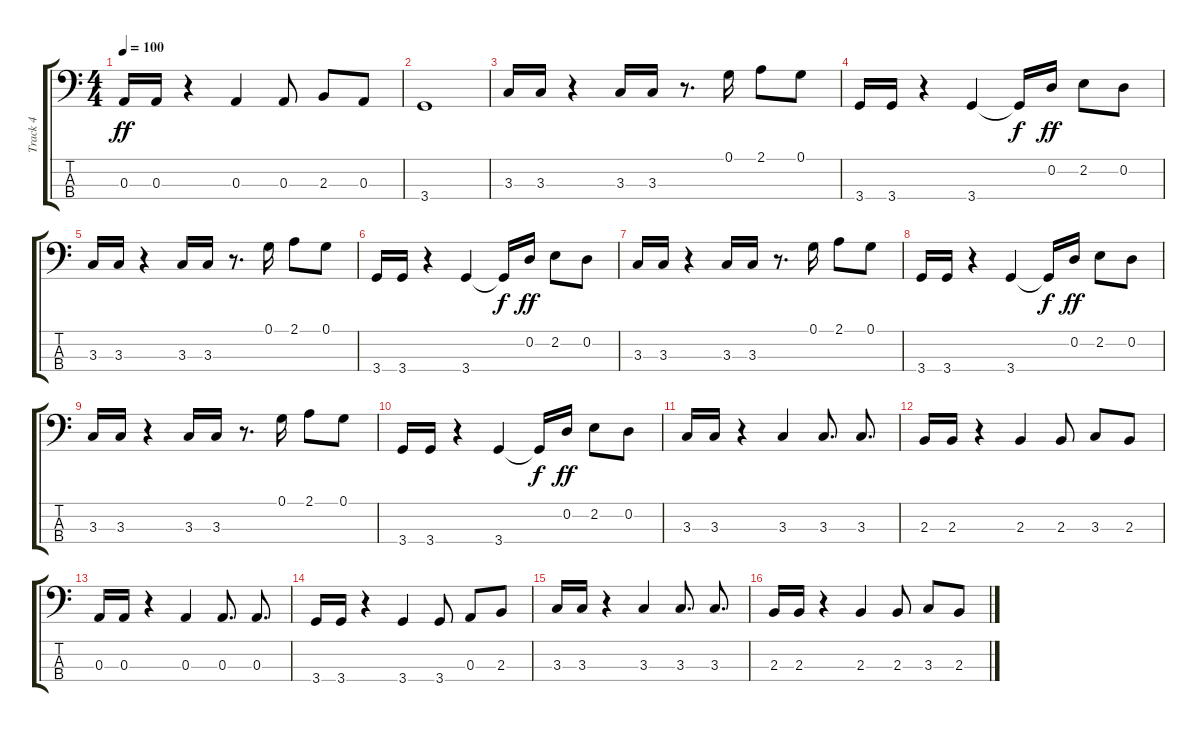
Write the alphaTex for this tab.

\track ("Track 4" "Track 4") {instrument electricbasspick}
\staff {score tabs}
\tuning (G2 D2 A1 E1) {hide}
\ts (4 4)
\tempo 100
\clef f4
\ks c
0.3.16{dy ff} 0.3.16 r.4 0.3.4 0.3.8 2.3.8 0.3.8 |
3.4.1 |
3.3.16 3.3.16 r.4 3.3.16 3.3.16 r.8{d} 0.1.16 2.1.8 0.1.8 |
3.4.16 3.4.16 r.4 3.4.4 3.4{t}.16{dy f} 0.2.16{dy ff} 2.2.8 0.2.8 |
3.3.16 3.3.16 r.4 3.3.16 3.3.16 r.8{d} 0.1.16 2.1.8 0.1.8 |
3.4.16 3.4.16 r.4 3.4.4 3.4{t}.16{dy f} 0.2.16{dy ff} 2.2.8 0.2.8 |
3.3.16 3.3.16 r.4 3.3.16 3.3.16 r.8{d} 0.1.16 2.1.8 0.1.8 |
3.4.16 3.4.16 r.4 3.4.4 3.4{t}.16{dy f} 0.2.16{dy ff} 2.2.8 0.2.8 |
3.3.16 3.3.16 r.4 3.3.16 3.3.16 r.8{d} 0.1.16 2.1.8 0.1.8 |
3.4.16 3.4.16 r.4 3.4.4 3.4{t}.16{dy f} 0.2.16{dy ff} 2.2.8 0.2.8 |
3.3.16 3.3.16 r.4 3.3.4 3.3.8{d} 3.3.8{d} |
2.3.16 2.3.16 r.4 2.3.4 2.3.8 3.3.8 2.3.8 |
0.3.16 0.3.16 r.4 0.3.4 0.3.8{d} 0.3.8{d} |
3.4.16 3.4.16 r.4 3.4.4 3.4.8 0.3.8 2.3.8 |
3.3.16 3.3.16 r.4 3.3.4 3.3.8{d} 3.3.8{d} |
2.3.16 2.3.16 r.4 2.3.4 2.3.8 3.3.8 2.3.8
